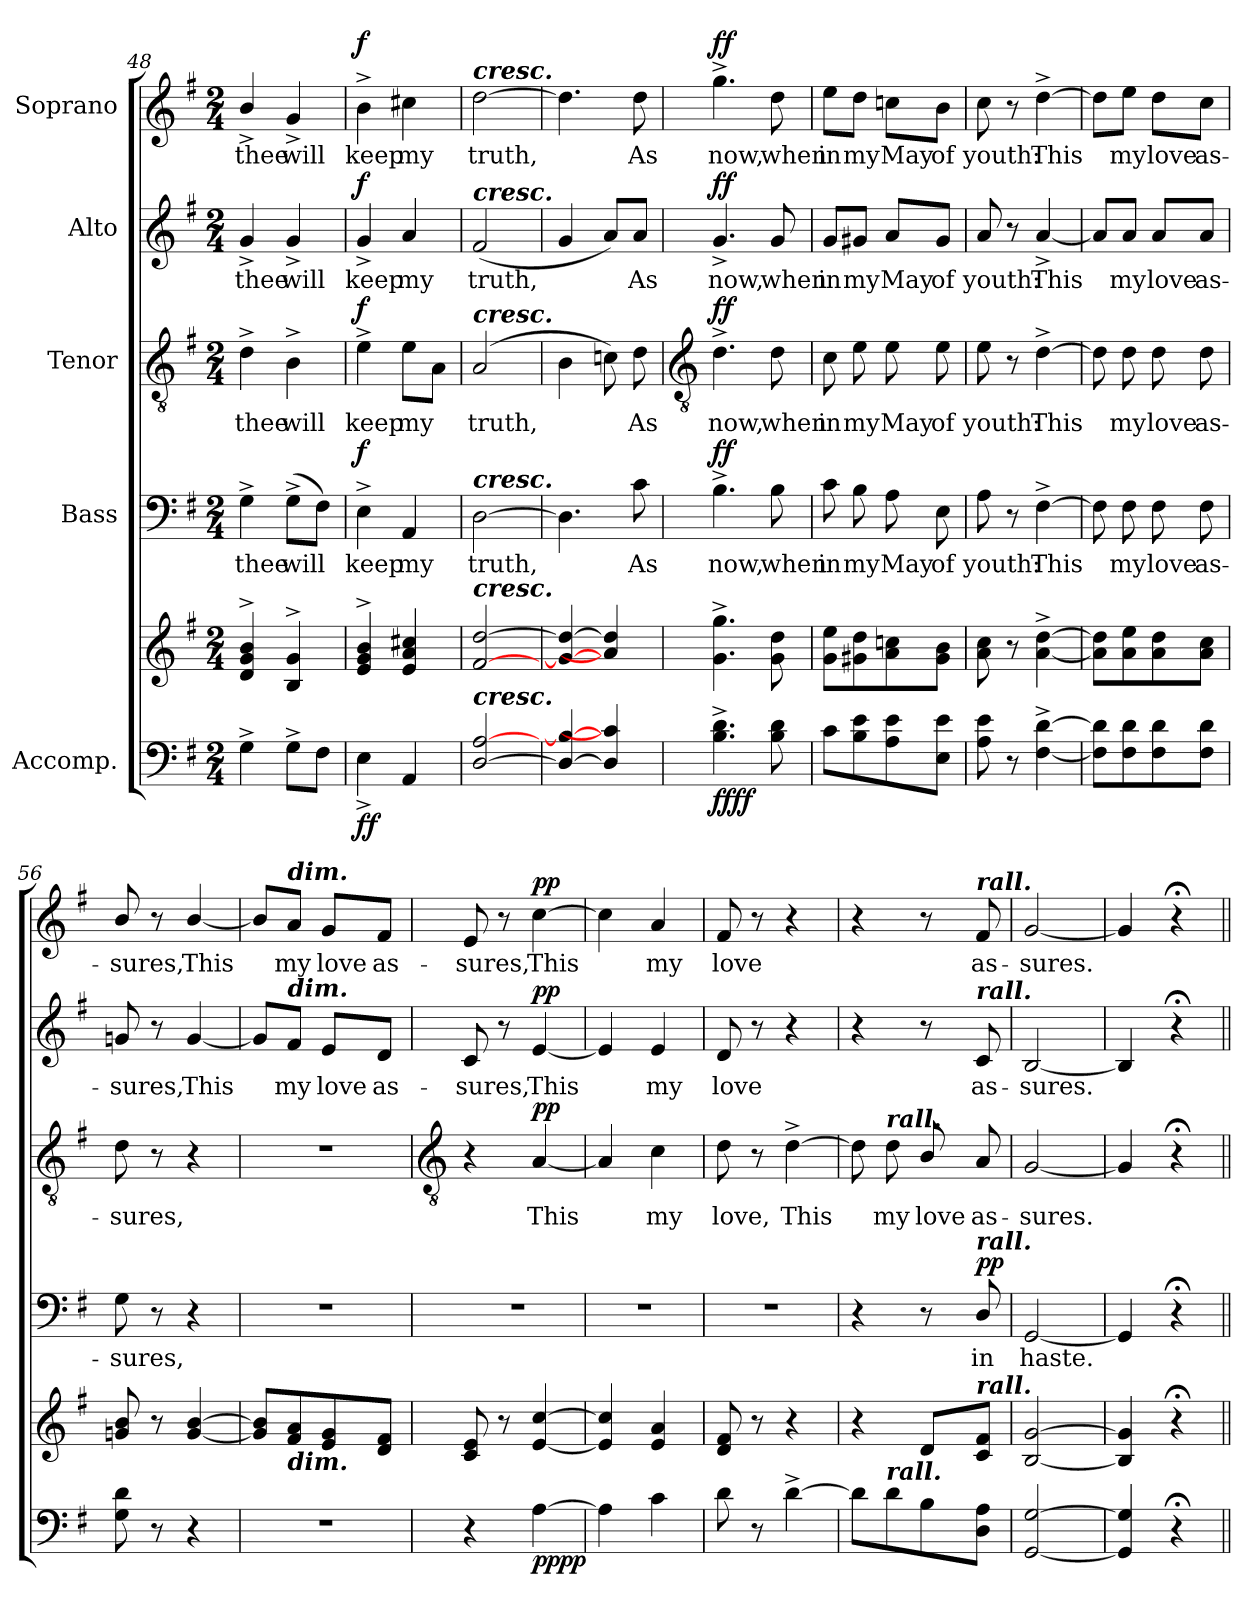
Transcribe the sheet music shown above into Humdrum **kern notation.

**kern	**kern	**dynam	**kern	**text	**dynam	**kern	**text	**dynam	**kern	**text	**dynam	**kern	**text	**dynam
*part5	*part5	*part5	*part4	*part4	*part4	*part3	*part3	*part3	*part2	*part2	*part2	*part1	*part1	*part1
*staff6	*staff5	*staff5/6	*staff4	*staff4	*staff4	*staff3	*staff3	*staff3	*staff2	*staff2	*staff2	*staff1	*staff1	*staff1
*I"Accomp.	*	*	*I"Bass	*	*	*I"Tenor	*	*	*I"Alto	*	*	*I"Soprano	*	*
*clefF4	*clefG2	*	*clefF4	*	*	*clefGv2	*	*	*clefG2	*	*	*clefG2	*	*
*k[f#]	*k[f#]	*	*k[f#]	*	*	*k[f#]	*	*	*k[f#]	*	*	*k[f#]	*	*
*G:	*G:	*	*G:	*	*	*G:	*	*	*G:	*	*	*G:	*	*
*M2/4	*M2/4	*	*M2/4	*	*	*M2/4	*	*	*M2/4	*	*	*M2/4	*	*
=48	=48	=48	=48	=48	=48	=48	=48	=48	=48	=48	=48	=48	=48	=48
*^	*^	*	*	*	*	*	*	*	*	*	*	*	*	*
!	!	!	!LO:N:vis=1	!	!	!LO:LY:b	!	!	!LO:LY:b	!	!	!LO:LY:b	!	!	!LO:LY:b	!
4ryy	4G^\	4d/^ 4g/^ 4b/^	2ryy	.	4G^	thee	.	4d^	thee	.	4g^	thee	.	4b^/	thee	.
!	!	!	!	!	!	!LO:LY:b	!	!	!LO:LY:b	!	!	!LO:LY:b	!	!	!LO:LY:b	!
4ryy	8G^\L	4B^ 4g^	.	.	(>8G^L	will	.	4B^	will	.	4g^	will	.	4g^	will	.
.	8F#\J	.	.	.	8F#J)	.	.	.	.	.	.	.	.	.	.	.
=49	=49	=49	=49	=49	=49	=49	=49	=49	=49	=49	=49	=49	=49	=49	=49	=49
!LO:N:vis=1	!	!	!LO:N:vis=1	!LO:DY:b=2	!	!LO:LY:b	!	!	!LO:LY:b	!	!	!LO:LY:b	!	!	!LO:LY:b	!
!	!	!	!	!LO:DY:n=1:b	!	!	!LO:DY:b	!	!	!LO:DY:b	!	!	!LO:DY:b	!	!	!LO:DY:b
2ryy	4E^\	4e^ 4g^ 4b^	2ryy	f f	4E^	keep	f	4e^	keep	f	4g^	keep	f	4b^	keep	f
!	!	!	!	!	!	!LO:LY:b	!	!	!LO:LY:b	!	!	!LO:LY:b	!	!	!LO:LY:b	!
.	4AA/	4e 4a 4cc#X	.	.	4AA	my	.	8eL	my	.	4a	my	.	4cc#X	my	.
.	.	.	.	.	.	.	.	8AJ	.	.	.	.	.	.	.	.
=50	=50	=50	=50	=50	=50	=50	=50	=50	=50	=50	=50	=50	=50	=50	=50	=50
!	!	!	!	!	!	!	!	!	!	!	!	!	!	!LO:TX:a:Bi:t=cresc.	!	!
!	!	!	!	!	!	!	!	!	!	!	!LO:TX:a:Bi:t=cresc.	!	!	!	!	!
!	!	!	!	!	!	!	!	!LO:TX:a:Bi:t=cresc.	!	!	!	!	!	!	!	!
!	!	!	!	!	!LO:TX:a:Bi:t=cresc.	!	!	!	!	!	!	!	!	!	!	!
!	!	!LO:TX:a:Bi:t=cresc.	!	!	!	!	!	!	!	!	!	!	!	!	!	!
!LO:TX:a:Bi:t=cresc.	!	!	!	!	!	!	!	!	!	!	!	!	!	!	!	!
!	!LO:N:vis=1	!	!LO:N:vis=1	!	!	!LO:LY:b	!	!	!LO:LY:b	!	!	!LO:LY:b	!	!	!LO:LY:b	!
[2D [2A	2ryy	[2f# [2dd	2ryy	.	[2D	truth,	.	(>2A	truth,	.	(<2f#	truth,	.	[2dd	truth,	.
=51	=51	=51	=51	=51	=51	=51	=51	=51	=51	=51	=51	=51	=51	=51	=51	=51
!	!LO:N:vis=1	!	!LO:N:vis=1	!	!	!	!	!	!	!	!	!	!	!	!	!
4D_ 4B_	2ryy	4g_ 4dd_	2ryy	.	4.D]	.	.	4B	.	.	4g	.	.	4.dd]	.	.
4D] 4cn]	.	4a] 4dd]	.	.	.	.	.	8cn)	.	.	8a/L)	.	.	.	.	.
!	!	!	!	!	!	!LO:LY:b	!	!	!LO:LY:b	!	!	!LO:LY:b	!	!	!LO:LY:b	!
.	.	.	.	.	8c	As	.	8d	As	.	8a/J	As	.	8dd	As	.
*v	*v	*	*	*	*	*	*	*	*	*	*	*	*	*	*	*
*	*v	*v	*	*	*	*	*	*	*	*	*	*	*	*	*
!!LO:LB:g=z
=52	=52	=52	=52	=52	=52	=52	=52	=52	=52	=52	=52	=52	=52	=52
*	*	*	*	*	*	*clefGv2	*	*	*	*	*	*	*	*
!	!	!LO:DY:b=2	!	!LO:LY:b	!	!	!LO:LY:b	!	!	!LO:LY:b	!	!	!LO:LY:b	!
!	!	!LO:DY:n=1:b	!	!	!LO:DY:b	!	!	!LO:DY:b	!	!	!LO:DY:b	!	!	!LO:DY:b
4.B^ 4.d^	4.g^ 4.gg^	ff ff	4.B^	now,	ff	4.d^	now,	ff	4.g^	now,	ff	4.gg^	now,	ff
!	!	!	!	!LO:LY:b	!	!	!LO:LY:b	!	!	!LO:LY:b	!	!	!LO:LY:b	!
8B 8d	8g 8dd	.	8B	when	.	8d	when	.	8g	when	.	8dd	when	.
=53	=53	=53	=53	=53	=53	=53	=53	=53	=53	=53	=53	=53	=53	=53
!	!	!	!	!LO:LY:b	!	!	!LO:LY:b	!	!	!LO:LY:b	!	!	!LO:LY:b	!
8cL	8g 8eeL	.	8c	in	.	8c	in	.	8g/L	in	.	8ee\L	in	.
!	!	!	!	!LO:LY:b	!	!	!LO:LY:b	!	!	!LO:LY:b	!	!	!LO:LY:b	!
8B 8e	8g#X 8dd	.	8B	my	.	8e	my	.	8g#X/J	my	.	8dd\J	my	.
!	!	!	!	!LO:LY:b	!	!	!LO:LY:b	!	!	!LO:LY:b	!	!	!LO:LY:b	!
8A 8e	8a 8ccn	.	8A	May	.	8e	May	.	8a/L	May	.	8ccn\L	May	.
!	!	!	!	!LO:LY:b	!	!	!LO:LY:b	!	!	!LO:LY:b	!	!	!LO:LY:b	!
8E 8eJ	8g# 8bJ	.	8E	of	.	8e	of	.	8g#/J	of	.	8b\J	of	.
=54	=54	=54	=54	=54	=54	=54	=54	=54	=54	=54	=54	=54	=54	=54
!	!	!	!	!LO:LY:b	!	!	!LO:LY:b	!	!	!LO:LY:b	!	!	!LO:LY:b	!
8A 8e	8a 8cc	.	8A	youth:	.	8e	youth:	.	8a	youth:	.	8cc	youth:	.
8r	8r	.	8r	.	.	8r	.	.	8r	.	.	8r	.	.
!	!	!	!	!LO:LY:b	!	!	!LO:LY:b	!	!	!LO:LY:b	!	!	!LO:LY:b	!
[4F#^ [4d^	[4a^ [4dd^	.	[4F#^	This	.	[4d^	This	.	[4a^	This	.	[4dd^	This	.
=55	=55	=55	=55	=55	=55	=55	=55	=55	=55	=55	=55	=55	=55	=55
8F#] 8d]L	8a] 8dd]L	.	8F#]	.	.	8d]	.	.	8a/L]	.	.	8dd\L]	.	.
!	!	!	!	!LO:LY:b	!	!	!LO:LY:b	!	!	!LO:LY:b	!	!	!LO:LY:b	!
8F# 8d	8a 8ee	.	8F#	my	.	8d	my	.	8a/J	my	.	8ee\J	my	.
!	!	!	!	!LO:LY:b	!	!	!LO:LY:b	!	!	!LO:LY:b	!	!	!LO:LY:b	!
8F# 8d	8a 8dd	.	8F#	love	.	8d	love	.	8a/L	love	.	8dd\L	love	.
!	!	!	!	!LO:LY:b	!	!	!LO:LY:b	!	!	!LO:LY:b	!	!	!LO:LY:b	!
8F# 8dJ	8a 8ccJ	.	8F#	as-	.	8d	as-	.	8a/J	as-	.	8cc\J	as-	.
=56	=56	=56	=56	=56	=56	=56	=56	=56	=56	=56	=56	=56	=56	=56
!	!	!	!	!LO:LY:b	!	!	!LO:LY:b	!	!	!LO:LY:b	!	!	!LO:LY:b	!
8G 8d	8gn/ 8b/	.	8G	-sures,	.	8d	-sures,	.	8gn	-sures,	.	8b/	-sures,	.
8r	8r	.	8r	.	.	8r	.	.	8r	.	.	8r	.	.
!	!	!	!	!	!	!	!	!	!	!LO:LY:b	!	!	!LO:LY:b	!
4r	[4g/ [4b/	.	4r	.	.	4r	.	.	[4g	This	.	[4b/	This	.
=57	=57	=57	=57	=57	=57	=57	=57	=57	=57	=57	=57	=57	=57	=57
!LO:N:vis=1	!	!	!LO:N:vis=1	!	!	!LO:N:vis=1	!	!	!	!	!	!	!	!
2r	8g/] 8b/]L	.	2r	.	.	2r	.	.	8g/L]	.	.	8b/L]	.	.
!	!	!	!	!	!	!	!	!	!	!	!	!LO:TX:a:Bi:t=dim.	!	!
!	!	!	!	!	!	!	!	!	!LO:TX:a:Bi:t=dim.	!	!	!	!	!
!	!LO:TX:b:Bi:t=dim.	!	!	!	!	!	!	!	!	!	!	!	!	!
!	!	!	!	!	!	!	!	!	!	!LO:LY:b	!	!	!LO:LY:b	!
.	8f# 8a	.	.	.	.	.	.	.	8f#/J	my	.	8a/J	my	.
!	!	!	!	!	!	!	!	!	!	!LO:LY:b	!	!	!LO:LY:b	!
.	8e 8g	.	.	.	.	.	.	.	8e/L	love	.	8g/L	love	.
!	!	!	!	!	!	!	!	!	!	!LO:LY:b	!	!	!LO:LY:b	!
.	8d 8f#J	.	.	.	.	.	.	.	8d/J	as-	.	8f#/J	as-	.
!!LO:LB:g=z
=58	=58	=58	=58	=58	=58	=58	=58	=58	=58	=58	=58	=58	=58	=58
*	*	*	*	*	*	*clefGv2	*	*	*	*	*	*	*	*
!	!	!	!LO:N:vis=1	!	!	!	!	!	!	!LO:LY:b	!	!	!LO:LY:b	!
4r	8c 8e	.	2r	.	.	4r	.	.	8c	-sures,	.	8e	-sures,	.
.	8r	.	.	.	.	.	.	.	8r	.	.	8r	.	.
!	!	!LO:DY:b=2	!	!	!	!	!LO:LY:b	!	!	!LO:LY:b	!	!	!LO:LY:b	!
!	!	!LO:DY:n=1:b	!	!	!	!	!	!LO:DY:b	!	!	!LO:DY:b	!	!	!LO:DY:b
[4A	[4e [4cc	pp pp	.	.	.	[4A	This	pp	[4e	This	pp	[4cc	This	pp
=59	=59	=59	=59	=59	=59	=59	=59	=59	=59	=59	=59	=59	=59	=59
!	!	!	!LO:N:vis=1	!	!	!	!	!	!	!	!	!	!	!
4A]	4e] 4cc]	.	2r	.	.	4A]	.	.	4e]	.	.	4cc]	.	.
!	!	!	!	!	!	!	!LO:LY:b	!	!	!LO:LY:b	!	!	!LO:LY:b	!
4c	4e 4a	.	.	.	.	4c	my	.	4e	my	.	4a	my	.
=60	=60	=60	=60	=60	=60	=60	=60	=60	=60	=60	=60	=60	=60	=60
!	!	!	!LO:N:vis=1	!	!	!	!LO:LY:b	!	!	!LO:LY:b	!	!	!LO:LY:b	!
8d	8d 8f#	.	2r	.	.	8d	love,	.	8d	love	.	8f#	love	.
8r	8r	.	.	.	.	8r	.	.	8r	.	.	8r	.	.
!	!	!	!	!	!	!	!LO:LY:b	!	!	!	!	!	!	!
[4d^	4r	.	.	.	.	[4d^	This	.	4r	.	.	4r	.	.
=61	=61	=61	=61	=61	=61	=61	=61	=61	=61	=61	=61	=61	=61	=61
8dL]	4r	.	4r	.	.	8d]	.	.	4r	.	.	4r	.	.
!	!	!	!	!	!	!LO:TX:a:Bi:t=rall.	!	!	!	!	!	!	!	!
!LO:TX:a:Bi:t=rall.	!	!	!	!	!	!	!	!	!	!	!	!	!	!
!	!	!	!	!	!	!	!LO:LY:b	!	!	!	!	!	!	!
8d	.	.	.	.	.	8d	my	.	.	.	.	.	.	.
!	!	!	!	!	!	!	!LO:LY:b	!	!	!	!	!	!	!
8B	8dL	.	8r	.	.	8B/	love	.	8r	.	.	8r	.	.
!	!	!	!	!	!	!	!	!	!	!	!	!LO:TX:a:Bi:t=rall.	!	!
!	!	!	!	!	!	!	!	!	!LO:TX:a:Bi:t=rall.	!	!	!	!	!
!	!	!	!LO:TX:a:Bi:t=rall.	!	!	!	!	!	!	!	!	!	!	!
!	!LO:TX:a:Bi:t=rall.	!	!	!	!	!	!	!	!	!	!	!	!	!
!	!	!	!	!LO:LY:b	!LO:DY:b	!	!LO:LY:b	!	!	!LO:LY:b	!	!	!LO:LY:b	!
8D 8AJ	8c 8f#J	.	8D/	in	pp	8A	as-	.	8c	as-	.	8f#	as-	.
=62	=62	=62	=62	=62	=62	=62	=62	=62	=62	=62	=62	=62	=62	=62
!	!	!	!	!LO:LY:b	!	!	!LO:LY:b	!	!	!LO:LY:b	!	!	!LO:LY:b	!
[2GG [2G	[2B [2g	.	[2GG	haste.	.	[2G	-sures.	.	[2B	-sures.	.	[2g	-sures.	.
=63	=63	=63	=63	=63	=63	=63	=63	=63	=63	=63	=63	=63	=63	=63
4GG] 4G]	4B] 4g]	.	4GG]	.	.	4G]	.	.	4B]	.	.	4g]	.	.
4r;<	4r;<	.	4r;<	.	.	4r;<	.	.	4r;<	.	.	4r;<	.	.
=||	=||	=||	=||	=||	=||	=||	=||	=||	=||	=||	=||	=||	=||	=||
*-	*-	*-	*-	*-	*-	*-	*-	*-	*-	*-	*-	*-	*-	*-
